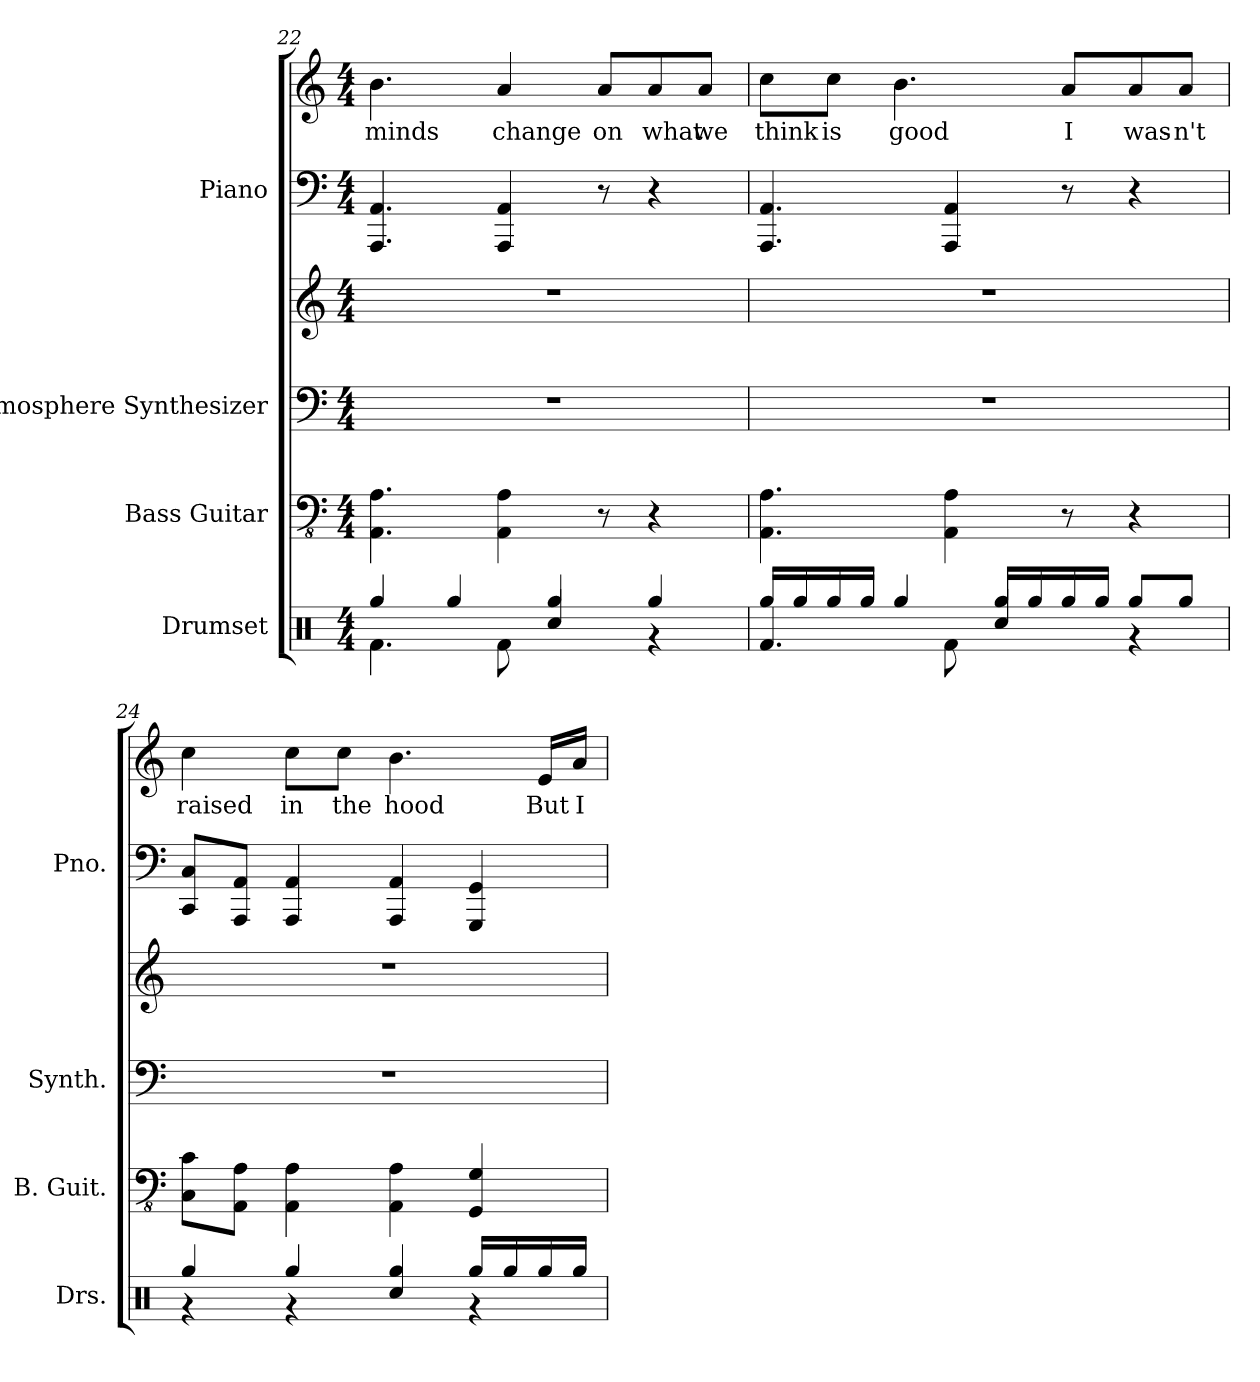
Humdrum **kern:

**kern	**kern	**kern	**kern	**kern	**kern	**text
*part4	*part3	*part2	*part2	*part1	*part1	*part1
*staff6	*staff5	*staff4	*staff3	*staff2	*staff1	*staff1
*I"Drumset	*I"Bass Guitar	*I"Atmosphere Synthesizer	*	*I"Piano	*	*
*I'Drs.	*I'B. Guit.	*I'Synth.	*	*I'Pno.	*	*
*clefX	*clefFv4	*clefF4	*clefG2	*clefF4	*clefG2	*
*k[]	*k[]	*k[]	*k[]	*k[]	*k[]	*
*M4/4	*M4/4	*M4/4	*M4/4	*M4/4	*M4/4	*
=22	=22	=22	=22	=22	=22	=22
*^	*	*	*	*	*	*
4Rgg/	4.Rf\	4.AAA\ 4.AA\	1r	1r	4.AAA/ 4.AA/	4.b\	minds
4Rgg/	.	.	.	.	.	.	.
.	8Rf\	4AAA\ 4AA\	.	.	4AAA/ 4AA/	4a/	change
4Rgg/	4Rcc/	.	.	.	.	.	.
.	.	8r	.	.	8r	8a/L	on
4Rgg/	4r	4r	.	.	4r	8a/	what
.	.	.	.	.	.	8a/J	we
=23	=23	=23	=23	=23	=23	=23	=23
16Rgg/LL	4.Rf/	4.AAA\ 4.AA\	1r	1r	4.AAA/ 4.AA/	8cc\L	think
16Rgg/	.	.	.	.	.	.	.
16Rgg/	.	.	.	.	.	8cc\J	is
16Rgg/JJ	.	.	.	.	.	.	.
4Rgg/	.	.	.	.	.	4.b\	good
.	8Rf\	4AAA\ 4AA\	.	.	4AAA/ 4AA/	.	.
16Rgg/LL	4Rcc/	.	.	.	.	.	.
16Rgg/	.	.	.	.	.	.	.
16Rgg/	.	8r	.	.	8r	8a/L	I
16Rgg/JJ	.	.	.	.	.	.	.
8Rgg/L	4r	4r	.	.	4r	8a/	was-
8Rgg/J	.	.	.	.	.	8a/J	-n't
!!LO:PB:g=z
=24	=24	=24	=24	=24	=24	=24	=24
4Rgg/	4r	8CC\ 8C\L	1r	1r	8CC/ 8C/L	4cc\	raised
.	.	8AAA\ 8AA\J	.	.	8AAA/ 8AA/J	.	.
4Rgg/	4r	4AAA\ 4AA\	.	.	4AAA/ 4AA/	8cc\L	in
.	.	.	.	.	.	8cc\J	the
4Rgg/	4Rcc/	4AAA\ 4AA\	.	.	4AAA/ 4AA/	4.b\	hood
16Rgg/LL	4r	4GGG/ 4GG/	.	.	4GGG/ 4GG/	.	.
16Rgg/	.	.	.	.	.	.	.
16Rgg/	.	.	.	.	.	16e/LL	But
16Rgg/JJ	.	.	.	.	.	16a/JJ	I
*v	*v	*	*	*	*	*	*
=	=	=	=	=	=	=
*-	*-	*-	*-	*-	*-	*-
